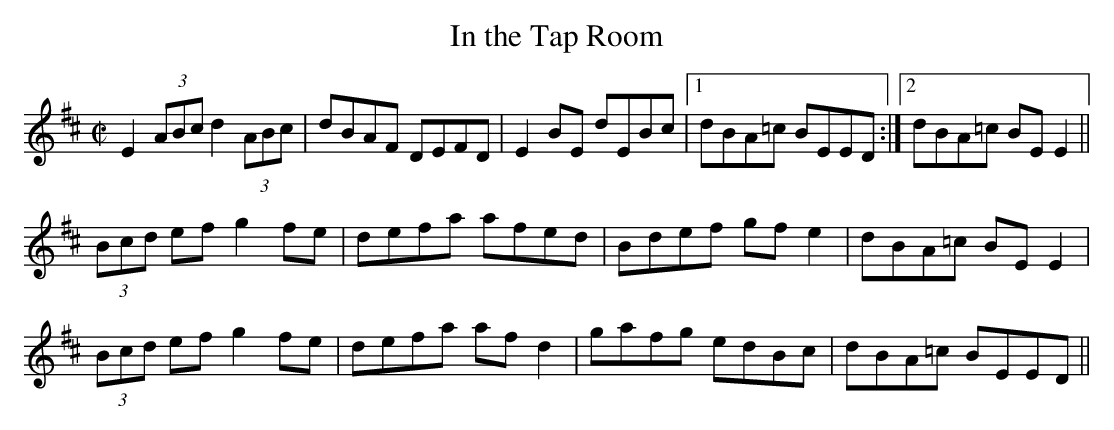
X:1
T:In the Tap Room
M:C|
L:1/8
K:Edor
E2 (3ABc d2 (3ABc | dBAF DEFD | E2BE dEBc |1 dBA=c BEED :|2 dBA=c BEE2 ||
(3Bcd ef g2fe | defa afed | Bdef gfe2 | dBA=c BEE2 |
(3Bcd ef g2fe | defa afd2 | gafg edBc | dBA=c BEED ||
